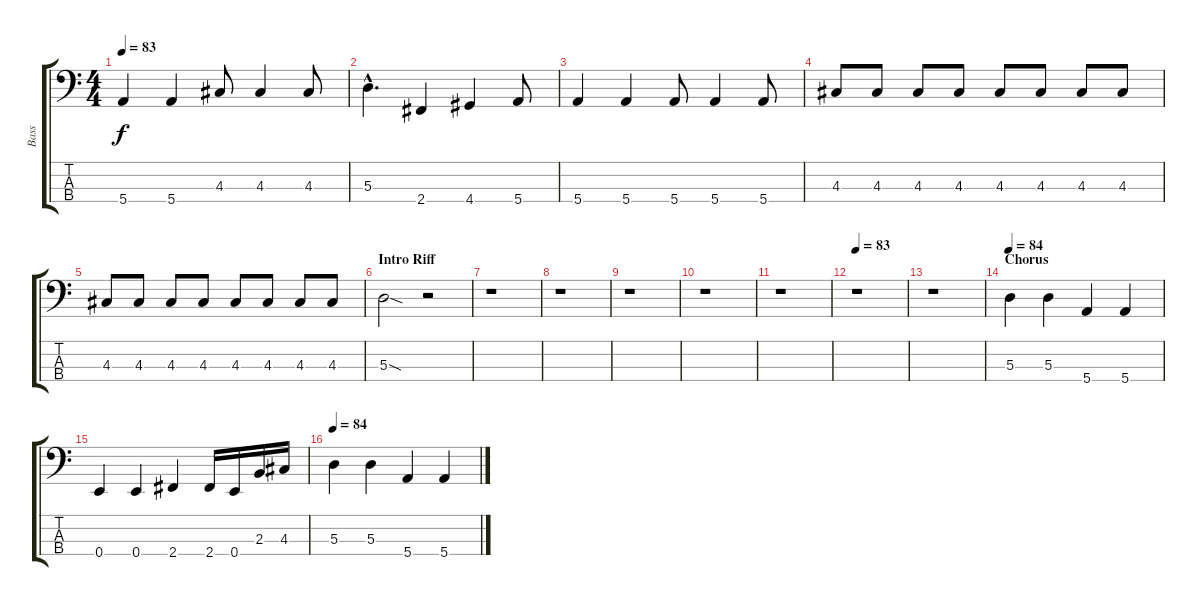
\track ("Bass" "Bass") {instrument electricbasspick}
\staff {score tabs}
\tuning (G2 D2 A1 E1) {hide}
\ts (4 4)
\tempo 83
\clef f4
\ks c
5.4.4{dy f} 5.4.4 4.3.8 4.3.4 4.3.8 |
5.3{hac}.4{d} 2.4.4 4.4.4 5.4.8 |
5.4.4 5.4.4 5.4.8 5.4.4 5.4.8 |
4.3.8 4.3.8 4.3.8 4.3.8 4.3.8 4.3.8 4.3.8 4.3.8 |
4.3.8 4.3.8 4.3.8 4.3.8 4.3.8 4.3.8 4.3.8 4.3.8 |
\section ("" "Intro Riff")
5.3{sod}.2 r.2 |
r.1 |
r.1 |
r.1 |
r.1 |
r.1 |
\tempo 83
r.1 |
r.1 |
\section ("" "Chorus")
\tempo 84
5.3.4 5.3.4 5.4.4 5.4.4 |
0.4.4 0.4.4 2.4.4 2.4.16 0.4.16 2.3.16 4.3.16 |
\tempo 84
5.3.4 5.3.4 5.4.4 5.4.4
